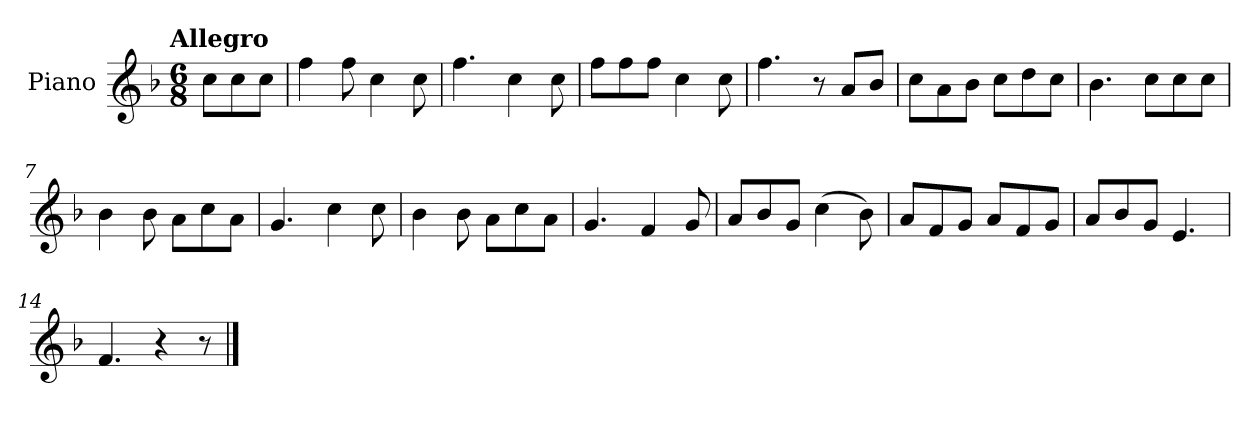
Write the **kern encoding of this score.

**kern
*part1
*staff1
*I"Piano
*I'Pno.
*clefG2
*k[b-]
!!LO:TX:omd:t=Allegro
*M6/8
*MM144
=
8cc\L
8cc\
8cc\J
=1
4ff\
8ff\
4cc\
8cc\
=2
4.ff\
4cc\
8cc\
=3
8ff\L
8ff\
8ff\J
4cc\
8cc\
=4
4.ff\
8r
8a/L
8b-/J
!!LO:LB:g=z
=5
8cc\L
8a\
8b-\J
8cc\L
8dd\
8cc\J
=6
4.b-\
8cc\L
8cc\
8cc\J
=7
4b-\
8b-\
8a\L
8cc\
8a\J
=8
4.g/
4cc\
8cc\
=9
4b-\
8b-\
8a\L
8cc\
8a\J
!!LO:LB:g=z
=10
4.g/
4f/
8g/
=11
8a/L
8b-/
8g/J
(>4cc\
8b-\)
=12
8a/L
8f/
8g/J
8a/L
8f/
8g/J
=13
8a/L
8b-/
8g/J
4.e/
=14
4.f/
4r
8r
==
*-
